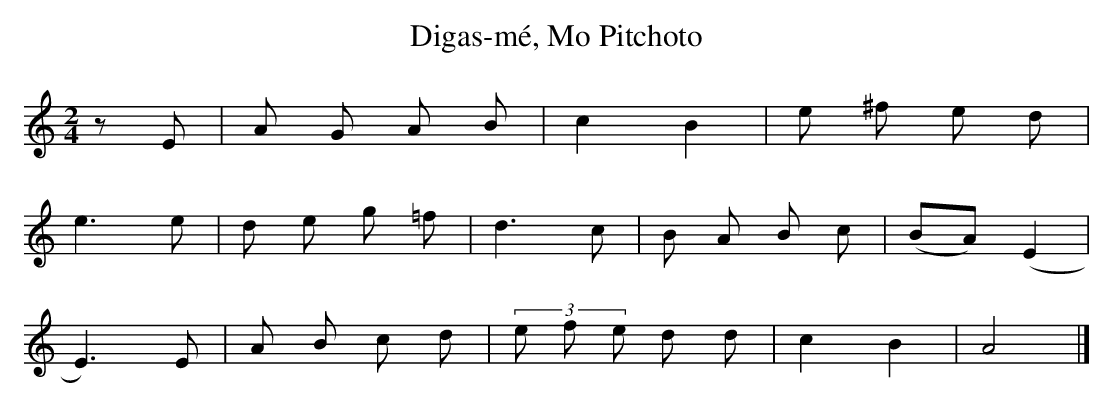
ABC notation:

X:1
T:Digas-mé, Mo Pitchoto
M:2/4
L:1/8
K:Am
zE | A G A B | c2 B2 | e ^f e d |
e3 e | d e g =f | d3 c | B A B c | (BA) (E2 |
E3) E | A B c d | (3 e f e d d | c2 B2 | A4 |]
